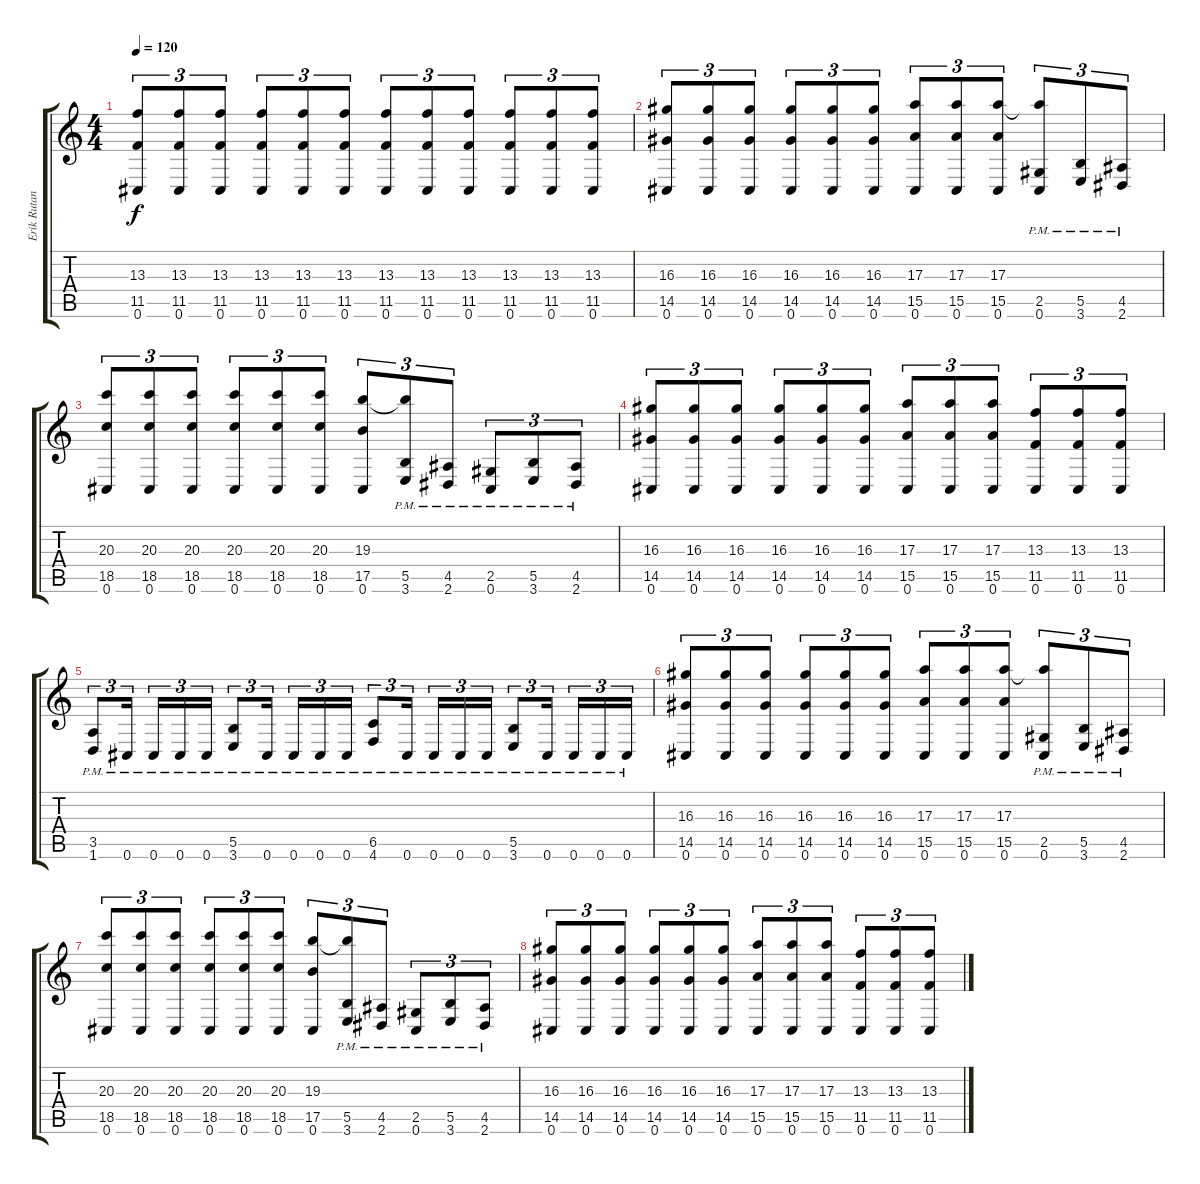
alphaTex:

\track ("Erik Rutan2" "Erik Rutan") {instrument distortionguitar}
\staff {score tabs}
\tuning (Db4 Ab3 E3 B2 Gb2 Db2) {hide}
\ts (4 4)
\tempo 120
\clef g2
\ks c
(13.3 11.5 0.6).8{tu (3 2) dy f} (13.3 11.5 0.6).8{tu (3 2)} (13.3 11.5 0.6).8{tu (3 2)} (13.3 11.5 0.6).8{tu (3 2)} (13.3 11.5 0.6).8{tu (3 2)} (13.3 11.5 0.6).8{tu (3 2)} (13.3 11.5 0.6).8{tu (3 2)} (13.3 11.5 0.6).8{tu (3 2)} (13.3 11.5 0.6).8{tu (3 2)} (13.3 11.5 0.6).8{tu (3 2)} (13.3 11.5 0.6).8{tu (3 2)} (13.3 11.5 0.6).8{tu (3 2)} |
(16.3 14.5 0.6).8{tu (3 2)} (16.3 14.5 0.6).8{tu (3 2)} (16.3 14.5 0.6).8{tu (3 2)} (16.3 14.5 0.6).8{tu (3 2)} (16.3 14.5 0.6).8{tu (3 2)} (16.3 14.5 0.6).8{tu (3 2)} (17.3 15.5 0.6).8{tu (3 2)} (17.3 15.5 0.6).8{tu (3 2)} (17.3 15.5 0.6).8{tu (3 2)} (17.3{t} 2.5{pm} 0.6{pm}).8{tu (3 2)} (5.5{pm} 3.6{pm}).8{tu (3 2)} (4.5{pm} 2.6{pm}).8{tu (3 2)} |
(20.3 18.5 0.6).8{tu (3 2)} (20.3 18.5 0.6).8{tu (3 2)} (20.3 18.5 0.6).8{tu (3 2)} (20.3 18.5 0.6).8{tu (3 2)} (20.3 18.5 0.6).8{tu (3 2)} (20.3 18.5 0.6).8{tu (3 2)} (19.3 17.5 0.6).8{tu (3 2)} (19.3{t} 5.5{pm} 3.6{pm}).8{tu (3 2)} (4.5{pm} 2.6{pm}).8{tu (3 2)} (2.5{pm} 0.6{pm}).8{tu (3 2)} (5.5{pm} 3.6{pm}).8{tu (3 2)} (4.5{pm} 2.6{pm}).8{tu (3 2)} |
(16.3 14.5 0.6).8{tu (3 2)} (16.3 14.5 0.6).8{tu (3 2)} (16.3 14.5 0.6).8{tu (3 2)} (16.3 14.5 0.6).8{tu (3 2)} (16.3 14.5 0.6).8{tu (3 2)} (16.3 14.5 0.6).8{tu (3 2)} (17.3 15.5 0.6).8{tu (3 2)} (17.3 15.5 0.6).8{tu (3 2)} (17.3 15.5 0.6).8{tu (3 2)} (13.3 11.5 0.6).8{tu (3 2)} (13.3 11.5 0.6).8{tu (3 2)} (13.3 11.5 0.6).8{tu (3 2)} |
(3.5{pm} 1.6{pm}).8{tu (3 2)} 0.6{pm}.16{tu (3 2)} 0.6{pm}.16{tu (3 2)} 0.6{pm}.16{tu (3 2)} 0.6{pm}.16{tu (3 2)} (5.5{pm} 3.6{pm}).8{tu (3 2)} 0.6{pm}.16{tu (3 2)} 0.6{pm}.16{tu (3 2)} 0.6{pm}.16{tu (3 2)} 0.6{pm}.16{tu (3 2)} (6.5{pm} 4.6{pm}).8{tu (3 2)} 0.6{pm}.16{tu (3 2)} 0.6{pm}.16{tu (3 2)} 0.6{pm}.16{tu (3 2)} 0.6{pm}.16{tu (3 2)} (5.5{pm} 3.6{pm}).8{tu (3 2)} 0.6{pm}.16{tu (3 2)} 0.6{pm}.16{tu (3 2)} 0.6{pm}.16{tu (3 2)} 0.6{pm}.16{tu (3 2)} |
(16.3 14.5 0.6).8{tu (3 2)} (16.3 14.5 0.6).8{tu (3 2)} (16.3 14.5 0.6).8{tu (3 2)} (16.3 14.5 0.6).8{tu (3 2)} (16.3 14.5 0.6).8{tu (3 2)} (16.3 14.5 0.6).8{tu (3 2)} (17.3 15.5 0.6).8{tu (3 2)} (17.3 15.5 0.6).8{tu (3 2)} (17.3 15.5 0.6).8{tu (3 2)} (17.3{t} 2.5{pm} 0.6{pm}).8{tu (3 2)} (5.5{pm} 3.6{pm}).8{tu (3 2)} (4.5{pm} 2.6{pm}).8{tu (3 2)} |
(20.3 18.5 0.6).8{tu (3 2)} (20.3 18.5 0.6).8{tu (3 2)} (20.3 18.5 0.6).8{tu (3 2)} (20.3 18.5 0.6).8{tu (3 2)} (20.3 18.5 0.6).8{tu (3 2)} (20.3 18.5 0.6).8{tu (3 2)} (19.3 17.5 0.6).8{tu (3 2)} (19.3{t} 5.5{pm} 3.6{pm}).8{tu (3 2)} (4.5{pm} 2.6{pm}).8{tu (3 2)} (2.5{pm} 0.6{pm}).8{tu (3 2)} (5.5{pm} 3.6{pm}).8{tu (3 2)} (4.5{pm} 2.6{pm}).8{tu (3 2)} |
(16.3 14.5 0.6).8{tu (3 2)} (16.3 14.5 0.6).8{tu (3 2)} (16.3 14.5 0.6).8{tu (3 2)} (16.3 14.5 0.6).8{tu (3 2)} (16.3 14.5 0.6).8{tu (3 2)} (16.3 14.5 0.6).8{tu (3 2)} (17.3 15.5 0.6).8{tu (3 2)} (17.3 15.5 0.6).8{tu (3 2)} (17.3 15.5 0.6).8{tu (3 2)} (13.3 11.5 0.6).8{tu (3 2)} (13.3 11.5 0.6).8{tu (3 2)} (13.3 11.5 0.6).8{tu (3 2)}
